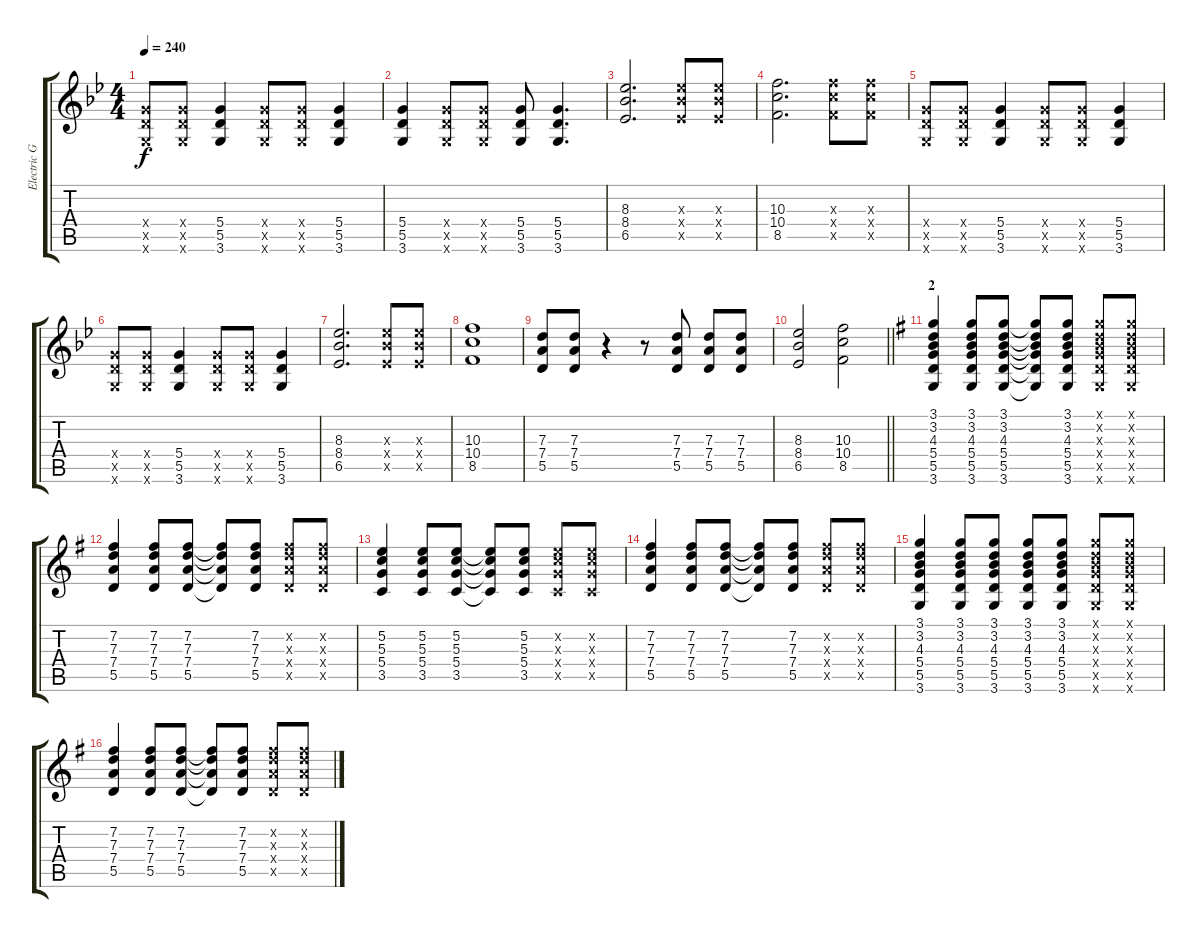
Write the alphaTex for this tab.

\track ("Electric Guitar" "Electric G") {instrument overdrivenguitar}
\staff {score tabs}
\tuning (E4 B3 G3 D3 A2 E2) {hide}
\ts (4 4)
\tempo 240
\clef g2
\ks bb
(5.4{x} 5.5{x} 3.6{x}).8{dy f} (5.4{x} 5.5{x} 3.6{x}).8 (5.4 5.5 3.6).4 (5.4{x} 5.5{x} 3.6{x}).8 (5.4{x} 5.5{x} 3.6{x}).8 (5.4 5.5 3.6).4 |
(5.4 5.5 3.6).4 (5.4{x} 5.5{x} 3.6{x}).8 (5.4{x} 5.5{x} 3.6{x}).8 (5.4 5.5 3.6).8 (5.4 5.5 3.6).4{d} |
(8.3 8.4 6.5).2{d} (8.3{x} 8.4{x} 6.5{x}).8 (8.3{x} 8.4{x} 6.5{x}).8 |
(10.3 10.4 8.5).2{d} (10.3{x} 10.4{x} 8.5{x}).8 (10.3{x} 10.4{x} 8.5{x}).8 |
(5.4{x} 5.5{x} 3.6{x}).8 (5.4{x} 5.5{x} 3.6{x}).8 (5.4 5.5 3.6).4 (5.4{x} 5.5{x} 3.6{x}).8 (5.4{x} 5.5{x} 3.6{x}).8 (5.4 5.5 3.6).4 |
(5.4{x} 5.5{x} 3.6{x}).8 (5.4{x} 5.5{x} 3.6{x}).8 (5.4 5.5 3.6).4 (5.4{x} 5.5{x} 3.6{x}).8 (5.4{x} 5.5{x} 3.6{x}).8 (5.4 5.5 3.6).4 |
(8.3 8.4 6.5).2{d} (8.3{x} 8.4{x} 6.5{x}).8 (8.3{x} 8.4{x} 6.5{x}).8 |
(10.3 10.4 8.5).1 |
(7.3 7.4 5.5).8 (7.3 7.4 5.5).8 r.4 r.8 (7.3 7.4 5.5).8 (7.3 7.4 5.5).8 (7.3 7.4 5.5).8 |
\barLineRight lightlight
(8.3 8.4 6.5).2 (10.3 10.4 8.5).2 |
\section ("" "2")
\ks g
(3.1 3.2 4.3 5.4 5.5 3.6).4 (3.1 3.2 4.3 5.4 5.5 3.6).8 (3.1 3.2 4.3 5.4 5.5 3.6).8 (3.1{t} 3.2{t} 4.3{t} 5.4{t} 5.5{t} 3.6{t}).8 (3.1 3.2 4.3 5.4 5.5 3.6).8 (3.1{x} 3.2{x} 4.3{x} 5.4{x} 5.5{x} 3.6{x}).8 (3.1{x} 3.2{x} 4.3{x} 5.4{x} 5.5{x} 3.6{x}).8 |
(7.2 7.3 7.4 5.5).4 (7.2 7.3 7.4 5.5).8 (7.2 7.3 7.4 5.5).8 (7.2{t} 7.3{t} 7.4{t} 5.5{t}).8 (7.2 7.3 7.4 5.5).8 (7.2{x} 7.3{x} 7.4{x} 5.5{x}).8 (7.2{x} 7.3{x} 7.4{x} 5.5{x}).8 |
(5.2 5.3 5.4 3.5).4 (5.2 5.3 5.4 3.5).8 (5.2 5.3 5.4 3.5).8 (5.2{t} 5.3{t} 5.4{t} 3.5{t}).8 (5.2 5.3 5.4 3.5).8 (5.2{x} 5.3{x} 5.4{x} 3.5{x}).8 (5.2{x} 5.3{x} 5.4{x} 3.5{x}).8 |
(7.2 7.3 7.4 5.5).4 (7.2 7.3 7.4 5.5).8 (7.2 7.3 7.4 5.5).8 (7.2{t} 7.3{t} 7.4{t} 5.5{t}).8 (7.2 7.3 7.4 5.5).8 (7.2{x} 7.3{x} 7.4{x} 5.5{x}).8 (7.2{x} 7.3{x} 7.4{x} 5.5{x}).8 |
(3.1 3.2 4.3 5.4 5.5 3.6).4 (3.1 3.2 4.3 5.4 5.5 3.6).8 (3.1 3.2 4.3 5.4 5.5 3.6).8 (3.1 3.2 4.3 5.4 5.5 3.6).8 (3.1 3.2 4.3 5.4 5.5 3.6).8 (3.1{x} 3.2{x} 4.3{x} 5.4{x} 5.5{x} 3.6{x}).8 (3.1{x} 3.2{x} 4.3{x} 5.4{x} 5.5{x} 3.6{x}).8 |
(7.2 7.3 7.4 5.5).4 (7.2 7.3 7.4 5.5).8 (7.2 7.3 7.4 5.5).8 (7.2{t} 7.3{t} 7.4{t} 5.5{t}).8 (7.2 7.3 7.4 5.5).8 (7.2{x} 7.3{x} 7.4{x} 5.5{x}).8 (7.2{x} 7.3{x} 7.4{x} 5.5{x}).8
